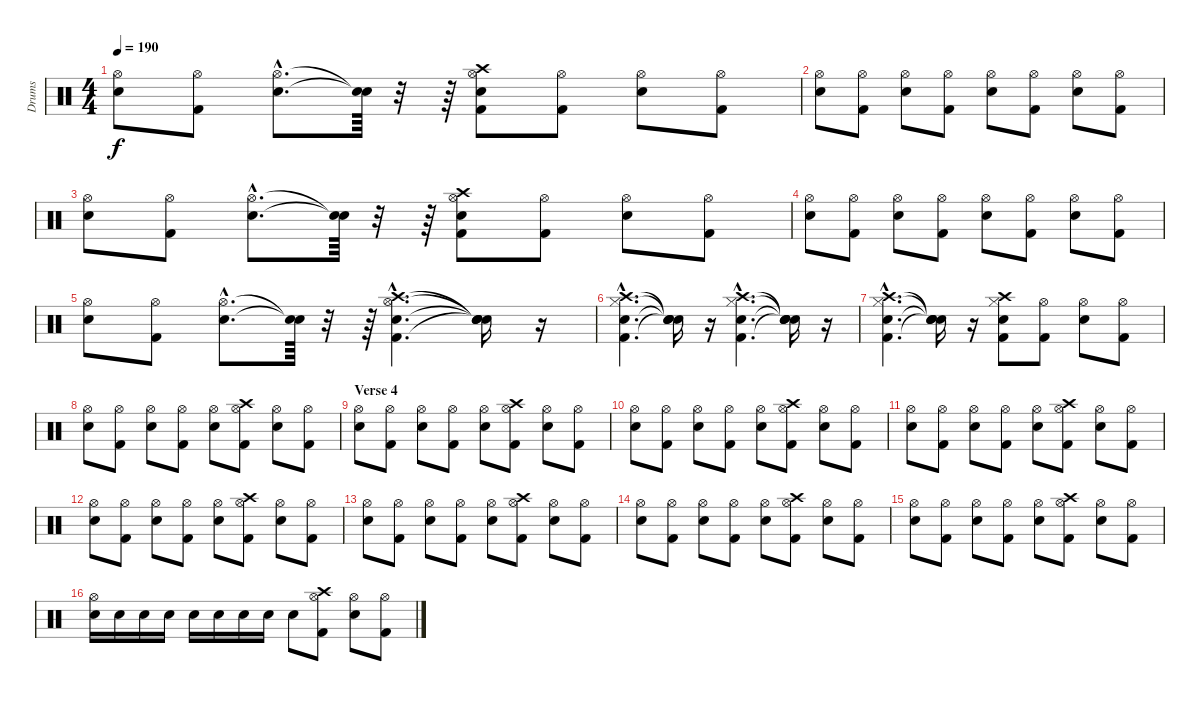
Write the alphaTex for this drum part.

\track ("Drums" "Drums") {instrument percussion}
\staff {score}
\articulation defaults
\ts (4 4)
\tempo 190
\clef neutral
\ks c
("Snare (hit) 2" "Hi-Hat (open)").8{dy f} ("Kick (hit) 2" "Hi-Hat (open)").8 ("Snare (hit) 2"{hac} "Hi-Hat (open)"{hac}).8{d} ("Snare (hit)"{t} "Snare (hit)"{t}).64 r.32 r.64 ("Kick (hit) 2" "Snare (hit) 2" "Hi-Hat (open)" "Crash high (hit)").8 ("Kick (hit) 2" "Hi-Hat (open)").8 ("Snare (hit) 2" "Hi-Hat (open)").8 ("Kick (hit) 2" "Hi-Hat (open)").8 |
("Snare (hit) 2" "Hi-Hat (open)").8 ("Kick (hit) 2" "Hi-Hat (open)").8 ("Snare (hit) 2" "Hi-Hat (open)").8 ("Kick (hit) 2" "Hi-Hat (open)").8 ("Snare (hit) 2" "Hi-Hat (open)").8 ("Kick (hit) 2" "Hi-Hat (open)").8 ("Snare (hit) 2" "Hi-Hat (open)").8 ("Kick (hit) 2" "Hi-Hat (open)").8 |
("Snare (hit) 2" "Hi-Hat (open)").8 ("Kick (hit) 2" "Hi-Hat (open)").8 ("Snare (hit) 2"{hac} "Hi-Hat (open)"{hac}).8{d} ("Snare (hit)"{t} "Snare (hit)"{t}).64 r.32 r.64 ("Kick (hit) 2" "Snare (hit) 2" "Hi-Hat (open)" "Crash high (hit)").8 ("Kick (hit) 2" "Hi-Hat (open)").8 ("Snare (hit) 2" "Hi-Hat (open)").8 ("Kick (hit) 2" "Hi-Hat (open)").8 |
("Snare (hit) 2" "Hi-Hat (open)").8 ("Kick (hit) 2" "Hi-Hat (open)").8 ("Snare (hit) 2" "Hi-Hat (open)").8 ("Kick (hit) 2" "Hi-Hat (open)").8 ("Snare (hit) 2" "Hi-Hat (open)").8 ("Kick (hit) 2" "Hi-Hat (open)").8 ("Snare (hit) 2" "Hi-Hat (open)").8 ("Kick (hit) 2" "Hi-Hat (open)").8 |
("Snare (hit) 2" "Hi-Hat (open)").8 ("Kick (hit) 2" "Hi-Hat (open)").8 ("Snare (hit) 2"{hac} "Hi-Hat (open)"{hac}).8{d} ("Snare (hit)"{t} "Snare (hit)"{t}).64 r.32 r.64 ("Kick (hit) 2"{hac} "Snare (hit) 2"{hac} "Hi-Hat (open)"{hac} "Crash high (hit)"{hac}).4{d} ("Snare (hit)"{t} "Snare (hit)"{t} "Snare (hit)"{t} "Snare (hit)"{t}).16 r.16 |
("Kick (hit) 2"{hac} "Snare (hit) 2"{hac} "Hi-Hat (closed)"{hac} "Crash high (hit)"{hac}).4{d} ("Snare (hit)"{t} "Snare (hit)"{t} "Snare (hit)"{t} "Snare (hit)"{t}).16 r.16 ("Kick (hit) 2"{hac} "Snare (hit) 2"{hac} "Hi-Hat (closed)"{hac} "Crash high (hit)"{hac}).4{d} ("Snare (hit)"{t} "Snare (hit)"{t} "Snare (hit)"{t} "Snare (hit)"{t}).16 r.16 |
("Kick (hit) 2"{hac} "Snare (hit) 2"{hac} "Hi-Hat (closed)"{hac} "Crash high (hit)"{hac}).4{d} ("Snare (hit)"{t} "Snare (hit)"{t} "Snare (hit)"{t} "Snare (hit)"{t}).16 r.16 ("Kick (hit) 2" "Snare (hit) 2" "Hi-Hat (closed)" "Crash high (hit)").8 ("Kick (hit) 2" "Hi-Hat (open)").8 ("Snare (hit) 2" "Hi-Hat (open)").8 ("Kick (hit) 2" "Hi-Hat (open)").8 |
("Snare (hit) 2" "Hi-Hat (open)").8 ("Kick (hit) 2" "Hi-Hat (open)").8 ("Snare (hit) 2" "Hi-Hat (open)").8 ("Kick (hit) 2" "Hi-Hat (open)").8 ("Snare (hit) 2" "Hi-Hat (open)").8 ("Kick (hit) 2" "Hi-Hat (open)" "Crash high (hit)").8 ("Snare (hit) 2" "Hi-Hat (open)").8 ("Kick (hit) 2" "Hi-Hat (open)").8 |
\section ("" "Verse 4")
("Snare (hit) 2" "Hi-Hat (open)").8 ("Kick (hit) 2" "Hi-Hat (open)").8 ("Snare (hit) 2" "Hi-Hat (open)").8 ("Kick (hit) 2" "Hi-Hat (open)").8 ("Snare (hit) 2" "Hi-Hat (open)").8 ("Kick (hit) 2" "Hi-Hat (open)" "Crash high (hit)").8 ("Snare (hit) 2" "Hi-Hat (open)").8 ("Kick (hit) 2" "Hi-Hat (open)").8 |
("Snare (hit) 2" "Hi-Hat (open)").8 ("Kick (hit) 2" "Hi-Hat (open)").8 ("Snare (hit) 2" "Hi-Hat (open)").8 ("Kick (hit) 2" "Hi-Hat (open)").8 ("Snare (hit) 2" "Hi-Hat (open)").8 ("Kick (hit) 2" "Hi-Hat (open)" "Crash high (hit)").8 ("Snare (hit) 2" "Hi-Hat (open)").8 ("Kick (hit) 2" "Hi-Hat (open)").8 |
("Snare (hit) 2" "Hi-Hat (open)").8 ("Kick (hit) 2" "Hi-Hat (open)").8 ("Snare (hit) 2" "Hi-Hat (open)").8 ("Kick (hit) 2" "Hi-Hat (open)").8 ("Snare (hit) 2" "Hi-Hat (open)").8 ("Kick (hit) 2" "Hi-Hat (open)" "Crash high (hit)").8 ("Snare (hit) 2" "Hi-Hat (open)").8 ("Kick (hit) 2" "Hi-Hat (open)").8 |
("Snare (hit) 2" "Hi-Hat (open)").8 ("Kick (hit) 2" "Hi-Hat (open)").8 ("Snare (hit) 2" "Hi-Hat (open)").8 ("Kick (hit) 2" "Hi-Hat (open)").8 ("Snare (hit) 2" "Hi-Hat (open)").8 ("Kick (hit) 2" "Hi-Hat (open)" "Crash high (hit)").8 ("Snare (hit) 2" "Hi-Hat (open)").8 ("Kick (hit) 2" "Hi-Hat (open)").8 |
("Snare (hit) 2" "Hi-Hat (open)").8 ("Kick (hit) 2" "Hi-Hat (open)").8 ("Snare (hit) 2" "Hi-Hat (open)").8 ("Kick (hit) 2" "Hi-Hat (open)").8 ("Snare (hit) 2" "Hi-Hat (open)").8 ("Kick (hit) 2" "Hi-Hat (open)" "Crash high (hit)").8 ("Snare (hit) 2" "Hi-Hat (open)").8 ("Kick (hit) 2" "Hi-Hat (open)").8 |
("Snare (hit) 2" "Hi-Hat (open)").8 ("Kick (hit) 2" "Hi-Hat (open)").8 ("Snare (hit) 2" "Hi-Hat (open)").8 ("Kick (hit) 2" "Hi-Hat (open)").8 ("Snare (hit) 2" "Hi-Hat (open)").8 ("Kick (hit) 2" "Hi-Hat (open)" "Crash high (hit)").8 ("Snare (hit) 2" "Hi-Hat (open)").8 ("Kick (hit) 2" "Hi-Hat (open)").8 |
("Snare (hit) 2" "Hi-Hat (open)").8 ("Kick (hit) 2" "Hi-Hat (open)").8 ("Snare (hit) 2" "Hi-Hat (open)").8 ("Kick (hit) 2" "Hi-Hat (open)").8 ("Snare (hit) 2" "Hi-Hat (open)").8 ("Kick (hit) 2" "Hi-Hat (open)" "Crash high (hit)").8 ("Snare (hit) 2" "Hi-Hat (open)").8 ("Kick (hit) 2" "Hi-Hat (open)").8 |
("Snare (hit) 2" "Hi-Hat (open)").16 "Snare (hit) 2".16 "Snare (hit) 2".16 "Snare (hit) 2".16 "Snare (hit) 2".16 "Snare (hit) 2".16 "Snare (hit) 2".16 "Snare (hit) 2".16 "Snare (hit) 2".8 ("Kick (hit) 2" "Hi-Hat (open)" "Crash high (hit)").8 ("Snare (hit) 2" "Hi-Hat (open)").8 ("Kick (hit) 2" "Hi-Hat (open)").8
